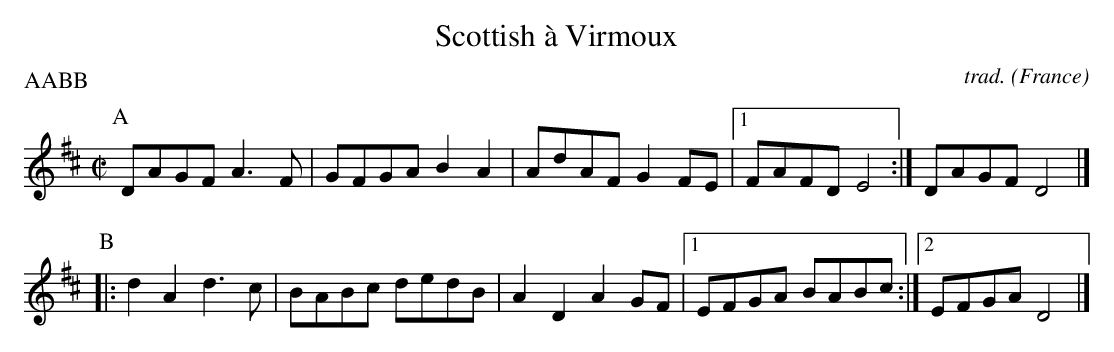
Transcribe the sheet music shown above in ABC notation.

X:1
T:Scottish \`a Virmoux
C:trad.
O:France
M:C|
L:1/8
P:AABB
K:D major
P:A
DAGF A3 F | GFGA B2 A2 | AdAF G2 FE | [1 FAFD E4 :| DAGF D4 |]
P:B
|: d2 A2 d3 c | BABc dedB | A2 D2 A2 GF | [1 EFGA BABc :| [2 EFGA D4 |]
